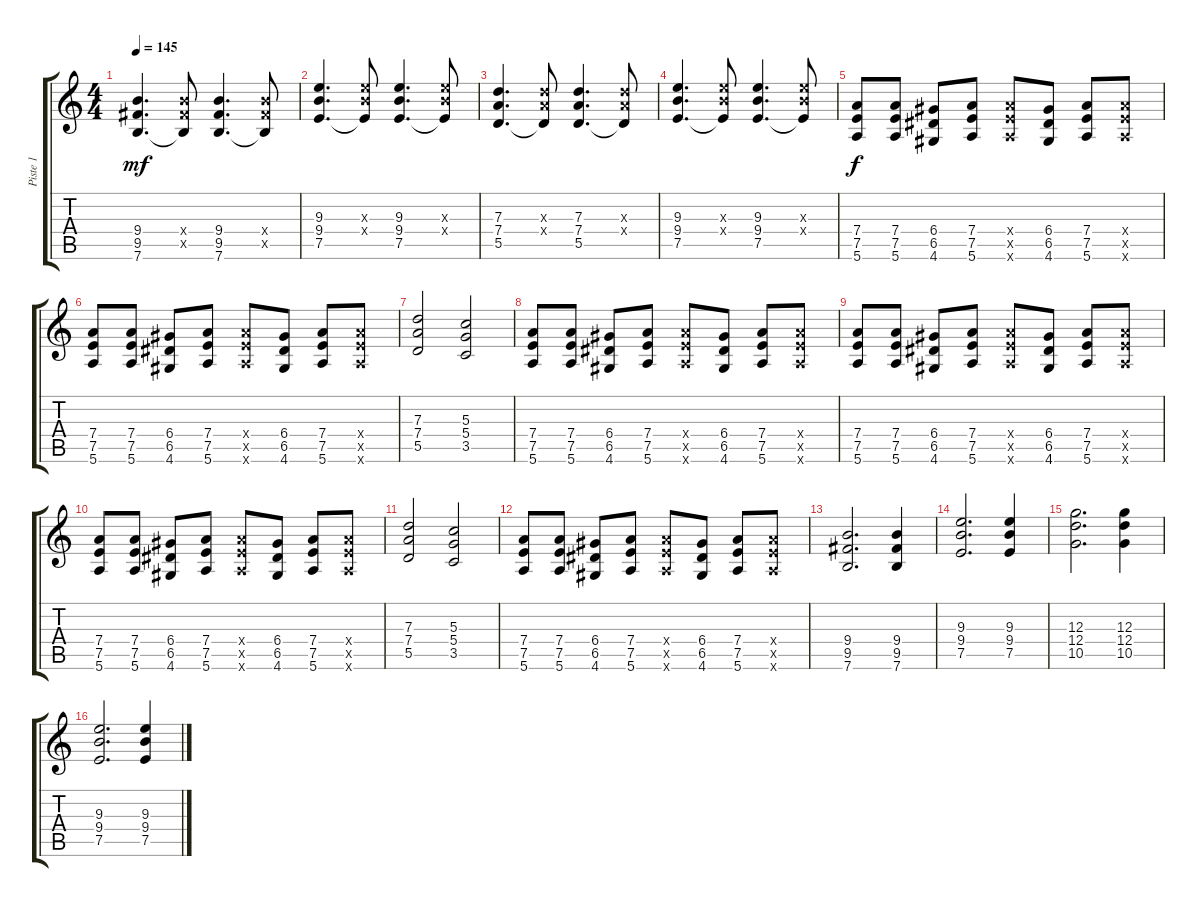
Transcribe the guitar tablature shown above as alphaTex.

\track ("Piste 1" "Piste 1") {instrument overdrivenguitar}
\staff {score tabs}
\tuning (E4 B3 G3 D3 A2 E2) {hide}
\ts (4 4)
\tempo 145
\clef g2
\ks c
(9.4 9.5 7.6).4{d dy mf} (9.4{x} 9.5{x} 7.6{t}).8 (9.4 9.5 7.6).4{d} (9.4{x} 9.5{x} 7.6{t}).8 |
(9.3 9.4 7.5).4{d} (9.3{x} 9.4{x} 7.5{t}).8 (9.3 9.4 7.5).4{d} (9.3{x} 9.4{x} 7.5{t}).8 |
(7.3 7.4 5.5).4{d} (7.3{x} 7.4{x} 5.5{t}).8 (7.3 7.4 5.5).4{d} (7.3{x} 7.4{x} 5.5{t}).8 |
(9.3 9.4 7.5).4{d} (9.3{x} 9.4{x} 7.5{t}).8 (9.3 9.4 7.5).4{d} (9.3{x} 9.4{x} 7.5{t}).8 |
(7.4 7.5 5.6).8{dy f} (7.4 7.5 5.6).8 (6.4 6.5 4.6).8 (7.4 7.5 5.6).8 (7.4{x} 7.5{x} 5.6{x}).8 (6.4 6.5 4.6).8 (7.4 7.5 5.6).8 (7.4{x} 7.5{x} 5.6{x}).8 |
(7.4 7.5 5.6).8 (7.4 7.5 5.6).8 (6.4 6.5 4.6).8 (7.4 7.5 5.6).8 (7.4{x} 7.5{x} 5.6{x}).8 (6.4 6.5 4.6).8 (7.4 7.5 5.6).8 (7.4{x} 7.5{x} 5.6{x}).8 |
(7.3 7.4 5.5).2 (5.3 5.4 3.5).2 |
(7.4 7.5 5.6).8 (7.4 7.5 5.6).8 (6.4 6.5 4.6).8 (7.4 7.5 5.6).8 (7.4{x} 7.5{x} 5.6{x}).8 (6.4 6.5 4.6).8 (7.4 7.5 5.6).8 (7.4{x} 7.5{x} 5.6{x}).8 |
(7.4 7.5 5.6).8 (7.4 7.5 5.6).8 (6.4 6.5 4.6).8 (7.4 7.5 5.6).8 (7.4{x} 7.5{x} 5.6{x}).8 (6.4 6.5 4.6).8 (7.4 7.5 5.6).8 (7.4{x} 7.5{x} 5.6{x}).8 |
(7.4 7.5 5.6).8 (7.4 7.5 5.6).8 (6.4 6.5 4.6).8 (7.4 7.5 5.6).8 (7.4{x} 7.5{x} 5.6{x}).8 (6.4 6.5 4.6).8 (7.4 7.5 5.6).8 (7.4{x} 7.5{x} 5.6{x}).8 |
(7.3 7.4 5.5).2 (5.3 5.4 3.5).2 |
(7.4 7.5 5.6).8 (7.4 7.5 5.6).8 (6.4 6.5 4.6).8 (7.4 7.5 5.6).8 (7.4{x} 7.5{x} 5.6{x}).8 (6.4 6.5 4.6).8 (7.4 7.5 5.6).8 (7.4{x} 7.5{x} 5.6{x}).8 |
(9.4 9.5 7.6).2{d} (9.4 9.5 7.6).4 |
(9.3 9.4 7.5).2{d} (9.3 9.4 7.5).4 |
(12.3 12.4 10.5).2{d} (12.3 12.4 10.5).4 |
(9.3 9.4 7.5).2{d} (9.3 9.4 7.5).4
